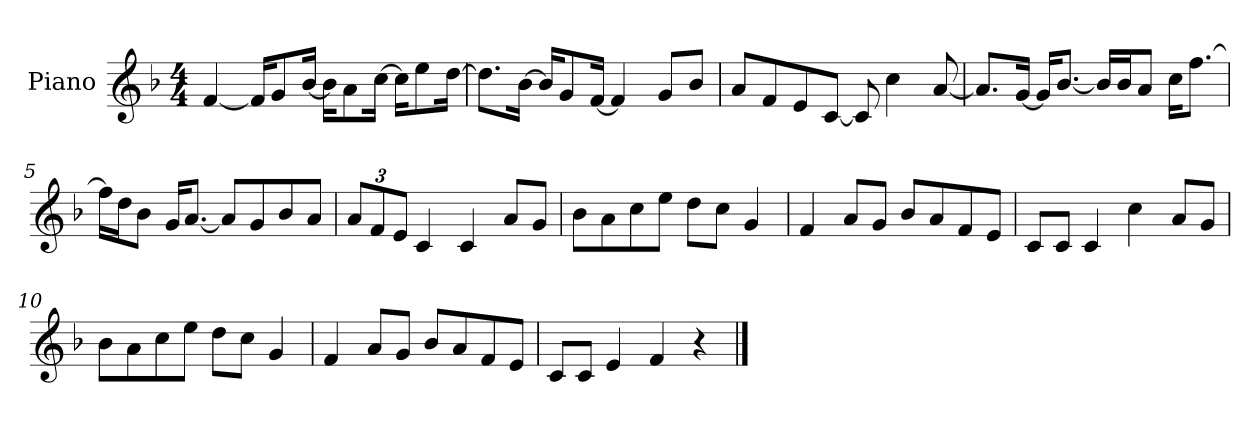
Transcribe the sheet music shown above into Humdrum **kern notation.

**kern
*part1
*staff1
*I"Piano
*I'P-no
*clefG2
*k[b-]
*M4/4
*MM90
=1
[4f/
16f/KL]
8g/
[16b-/Jk
16b-\KL]
8a\
[16cc\Jk
16cc\KL]
8ee\
[16dd\Jk
=2
8.dd\L]
[16b-\Jk
16b-/KL]
8g/
[16f/Jk
4f/]
8g/L
8b-/J
=3
8a/L
8f/
8e/
[8c/J
8c/]
4cc\
[8a/
=4
8.a/L]
[16g/Jk
16g/KL]
[8.b-/J
16b-/LL]
16b-/J
8a/J
16cc\KL
[8.ff\J
!!LO:LB:g=z
=5
16ff\LL]
16dd\J
8b-\J
16g/KL
[8.a/J
8a/L]
8g/
8b-/
8a/J
=6
*Xbrackettup
12a/L
12f/
12e/J
4c/
4c/
8a/L
8g/J
=7
8b-\L
8a\
8cc\
8ee\J
8dd\L
8cc\J
4g/
=8
4f/
8a/L
8g/J
8b-/L
8a/
8f/
8e/J
=9
8c/L
8c/J
4c/
4cc\
8a/L
8g/J
!!LO:LB:g=z
=10
8b-\L
8a\
8cc\
8ee\J
8dd\L
8cc\J
4g/
=11
4f/
8a/L
8g/J
8b-/L
8a/
8f/
8e/J
=12
8c/L
8c/J
4e/
4f/
4r
==
*-
